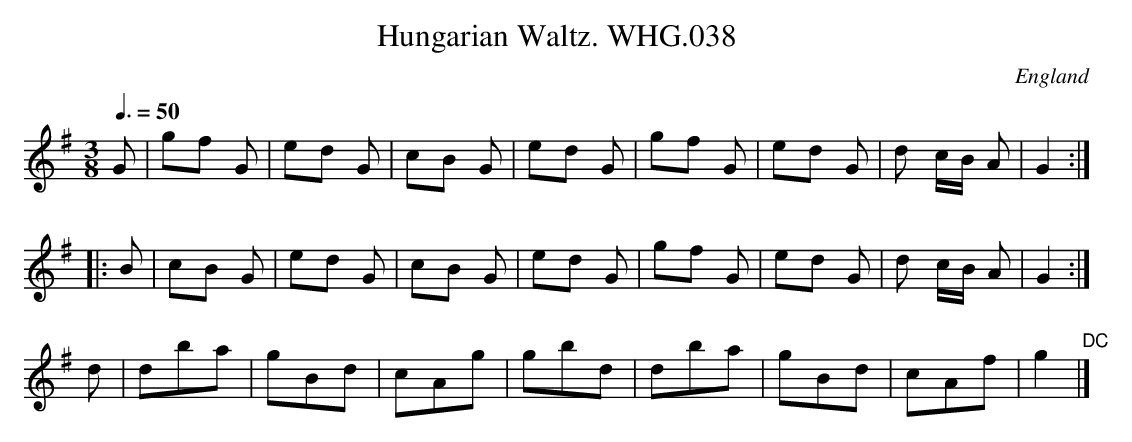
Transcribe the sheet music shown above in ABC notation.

X:1
T:Hungarian Waltz. WHG.038
L:1/8
M:3/8
O:England
Q:3/8=50
K:G
G|gf G|ed G|cB G|ed G|\
gf G|ed G|d c/B/ A|G2:|
|:B|cB G|ed G|cB G|ed G|\
gf G|ed G|d c/B/ A|G2:|
d|dba|gBd|cAg|gbd|\
dba|gBd|cAf|g2" DC"|]
